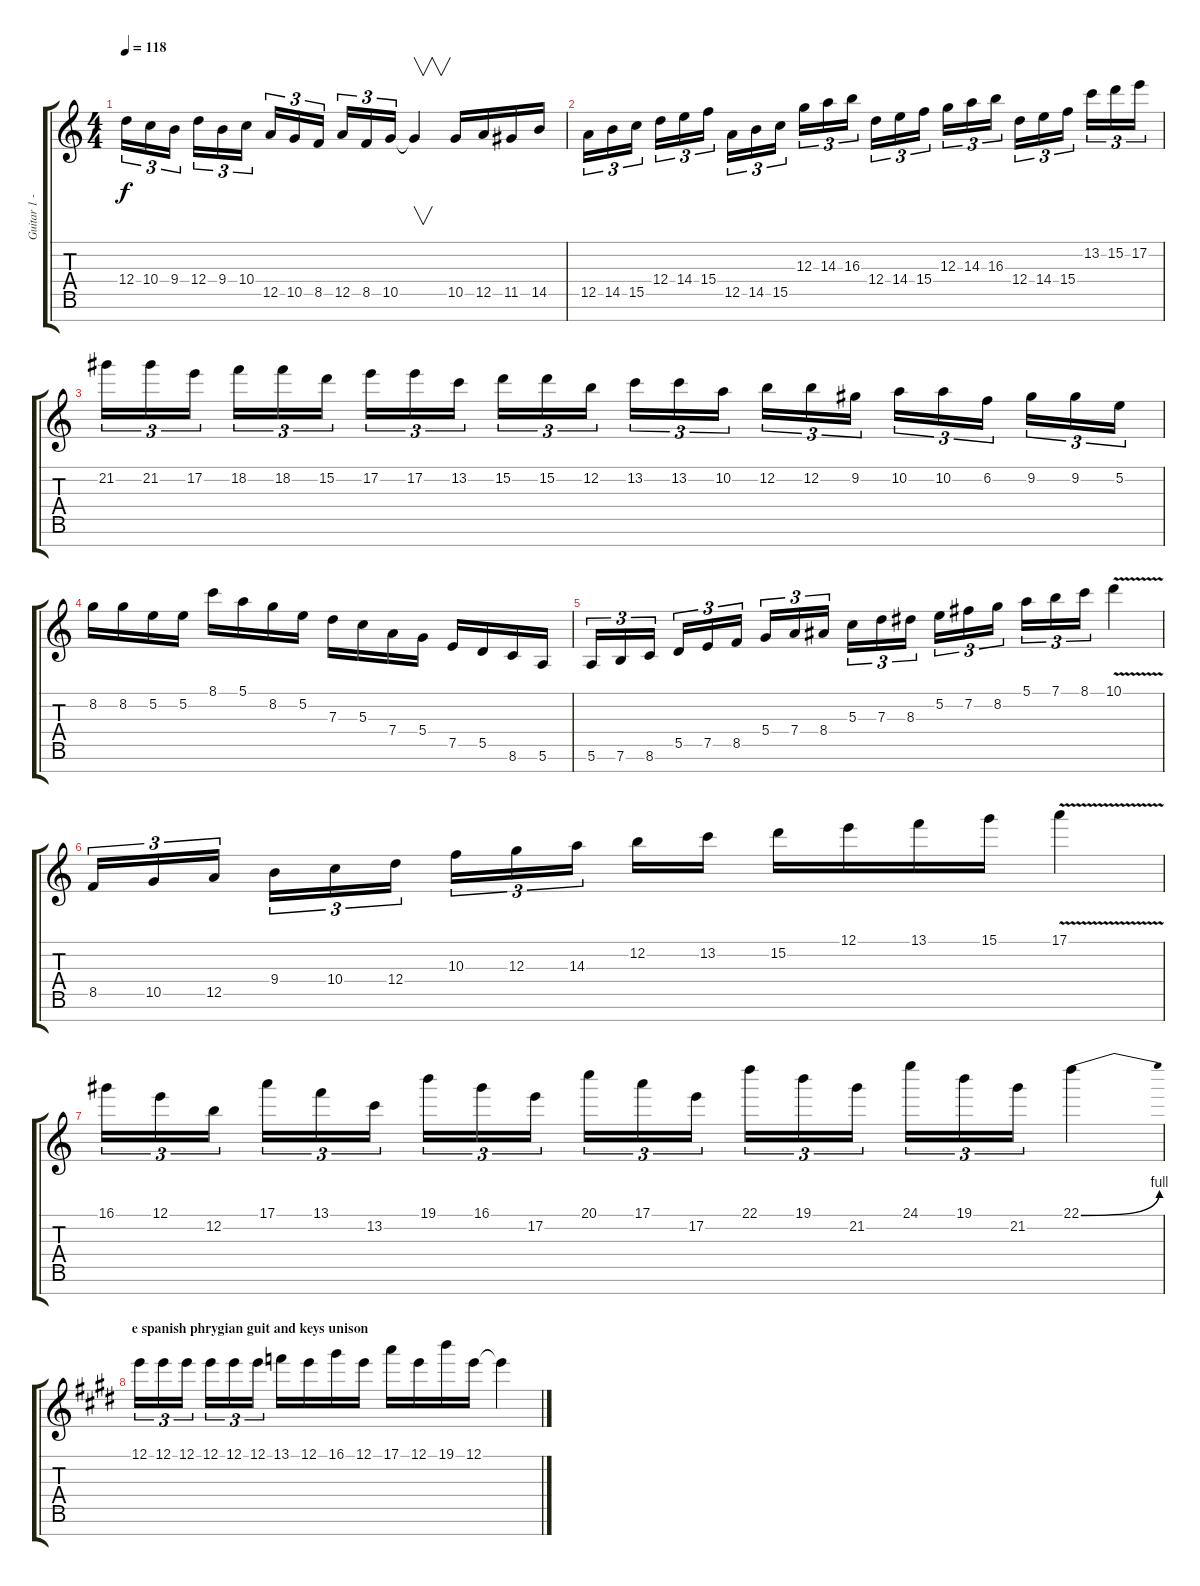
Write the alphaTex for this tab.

\track ("Guitar 1 - Main Guitar" "Guitar 1 -") {instrument acousticguitarsteel}
\staff {score tabs}
\tuning (E4 B3 G3 D3 A2 E2 B1) {hide}
\ts (4 4)
\tempo 118
\clef g2
\ks aminor
12.4.16{tu (3 2) dy f} 10.4.16{tu (3 2)} 9.4.16{tu (3 2)} 12.4.16{tu (3 2)} 9.4.16{tu (3 2)} 10.4.16{tu (3 2)} 12.5.16{tu (3 2)} 10.5.16{tu (3 2)} 8.5.16{tu (3 2)} 12.5.16{tu (3 2)} 8.5.16{tu (3 2)} 10.5.16{tu (3 2)} 10.5{t}.4{v} 10.5.16 12.5.16 11.5.16 14.5.16 |
12.5.16{tu (3 2)} 14.5.16{tu (3 2)} 15.5.16{tu (3 2)} 12.4.16{tu (3 2)} 14.4.16{tu (3 2)} 15.4.16{tu (3 2)} 12.5.16{tu (3 2)} 14.5.16{tu (3 2)} 15.5.16{tu (3 2)} 12.3.16{tu (3 2)} 14.3.16{tu (3 2)} 16.3.16{tu (3 2)} 12.4.16{tu (3 2)} 14.4.16{tu (3 2)} 15.4.16{tu (3 2)} 12.3.16{tu (3 2)} 14.3.16{tu (3 2)} 16.3.16{tu (3 2)} 12.4.16{tu (3 2)} 14.4.16{tu (3 2)} 15.4.16{tu (3 2)} 13.2.16{tu (3 2)} 15.2.16{tu (3 2)} 17.2.16{tu (3 2)} |
21.2.16{tu (3 2)} 21.2.16{tu (3 2)} 17.2.16{tu (3 2)} 18.2.16{tu (3 2)} 18.2.16{tu (3 2)} 15.2.16{tu (3 2)} 17.2.16{tu (3 2)} 17.2.16{tu (3 2)} 13.2.16{tu (3 2)} 15.2.16{tu (3 2)} 15.2.16{tu (3 2)} 12.2.16{tu (3 2)} 13.2.16{tu (3 2)} 13.2.16{tu (3 2)} 10.2.16{tu (3 2)} 12.2.16{tu (3 2)} 12.2.16{tu (3 2)} 9.2.16{tu (3 2)} 10.2.16{tu (3 2)} 10.2.16{tu (3 2)} 6.2.16{tu (3 2)} 9.2.16{tu (3 2)} 9.2.16{tu (3 2)} 5.2.16{tu (3 2)} |
8.2.16 8.2.16 5.2.16 5.2.16 8.1.16 5.1.16 8.2.16 5.2.16 7.3.16 5.3.16 7.4.16 5.4.16 7.5.16 5.5.16 8.6.16 5.6.16 |
5.6.16{tu (3 2)} 7.6.16{tu (3 2)} 8.6.16{tu (3 2)} 5.5.16{tu (3 2)} 7.5.16{tu (3 2)} 8.5.16{tu (3 2)} 5.4.16{tu (3 2)} 7.4.16{tu (3 2)} 8.4.16{tu (3 2)} 5.3.16{tu (3 2)} 7.3.16{tu (3 2)} 8.3.16{tu (3 2)} 5.2.16{tu (3 2)} 7.2.16{tu (3 2)} 8.2.16{tu (3 2)} 5.1.16{tu (3 2)} 7.1.16{tu (3 2)} 8.1.16{tu (3 2)} 10.1{v}.4 |
8.5.16{tu (3 2)} 10.5.16{tu (3 2)} 12.5.16{tu (3 2)} 9.4.16{tu (3 2)} 10.4.16{tu (3 2)} 12.4.16{tu (3 2)} 10.3.16{tu (3 2)} 12.3.16{tu (3 2)} 14.3.16{tu (3 2)} 12.2.16 13.2.16 15.2.16 12.1.16 13.1.16 15.1.16 17.1{v}.4 |
16.1.16{tu (3 2)} 12.1.16{tu (3 2)} 12.2.16{tu (3 2)} 17.1.16{tu (3 2)} 13.1.16{tu (3 2)} 13.2.16{tu (3 2)} 19.1.16{tu (3 2)} 16.1.16{tu (3 2)} 17.2.16{tu (3 2)} 20.1.16{tu (3 2)} 17.1.16{tu (3 2)} 17.2.16{tu (3 2)} 22.1.16{tu (3 2)} 19.1.16{tu (3 2)} 21.2.16{tu (3 2)} 24.1.16{tu (3 2)} 19.1.16{tu (3 2)} 21.2.16{tu (3 2)} 22.1{be (bend 0 0 60 4)}.4 |
\section ("" "e spanish phrygian guit and keys unison")
\ks e
12.1.16{tu (3 2) instrument distortionguitar} 12.1.16{tu (3 2)} 12.1.16{tu (3 2)} 12.1.16{tu (3 2)} 12.1.16{tu (3 2)} 12.1.16{tu (3 2)} 13.1.16 12.1.16 16.1.16 12.1.16 17.1.16 12.1.16 19.1.16 12.1.16 12.1{t}.4
